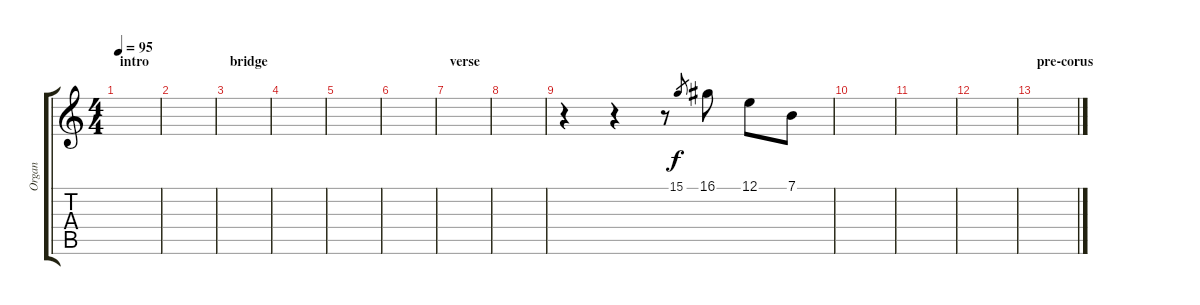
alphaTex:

\track ("Organ" "Organ") {instrument percussiveorgan}
\staff {score tabs}
\tuning (E4 B3 G3 D3 A2 E2) {hide}
\ts (4 4)
\section ("" "intro")
\tempo 95
\clef g2
\ks c
|
|
\section ("" "bridge")
|
|
|
|
\section ("" "verse")
|
|
r.4 r.4 r.8 15.1.8{gr} 16.1.8 12.1.8 7.1.8 |
|
|
|
\section ("" "pre-corus")
